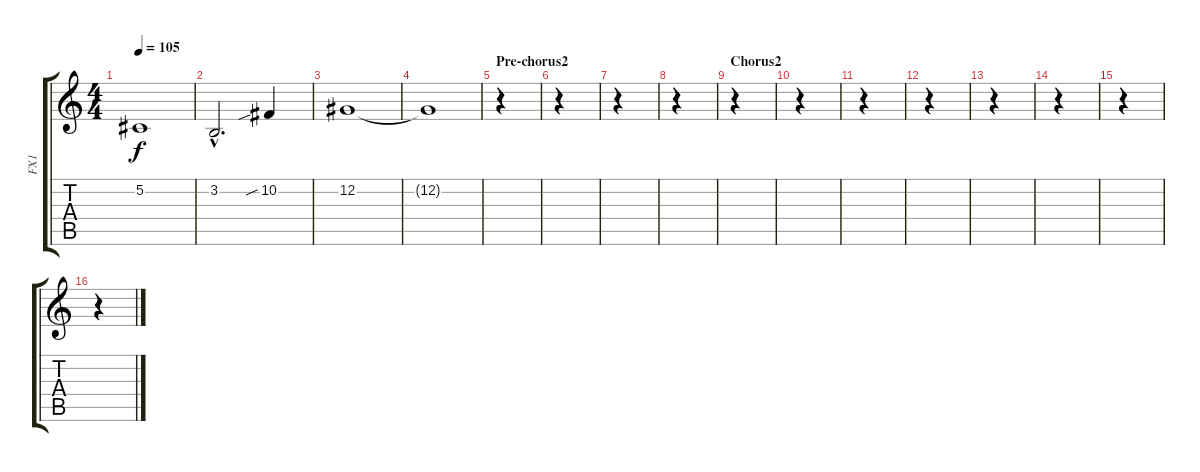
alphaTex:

\track ("FX1" "FX1") {instrument lead2sawtooth}
\staff {score tabs}
\tuning (Db4 Ab3 E3 B2 Gb2 Db2) {hide}
\ts (4 4)
\tempo 105
\clef g2
\ks c
5.2.1{dy f} |
3.2{hac}.2{d} 10.2{sib}.4 |
12.2.1 |
12.2{t}.1 |
\section ("" "Pre-chorus2")
r.4 |
r.4 |
r.4 |
r.4 |
\section ("" "Chorus2")
r.4 |
r.4 |
r.4 |
r.4 |
r.4 |
r.4 |
r.4 |
r.4
